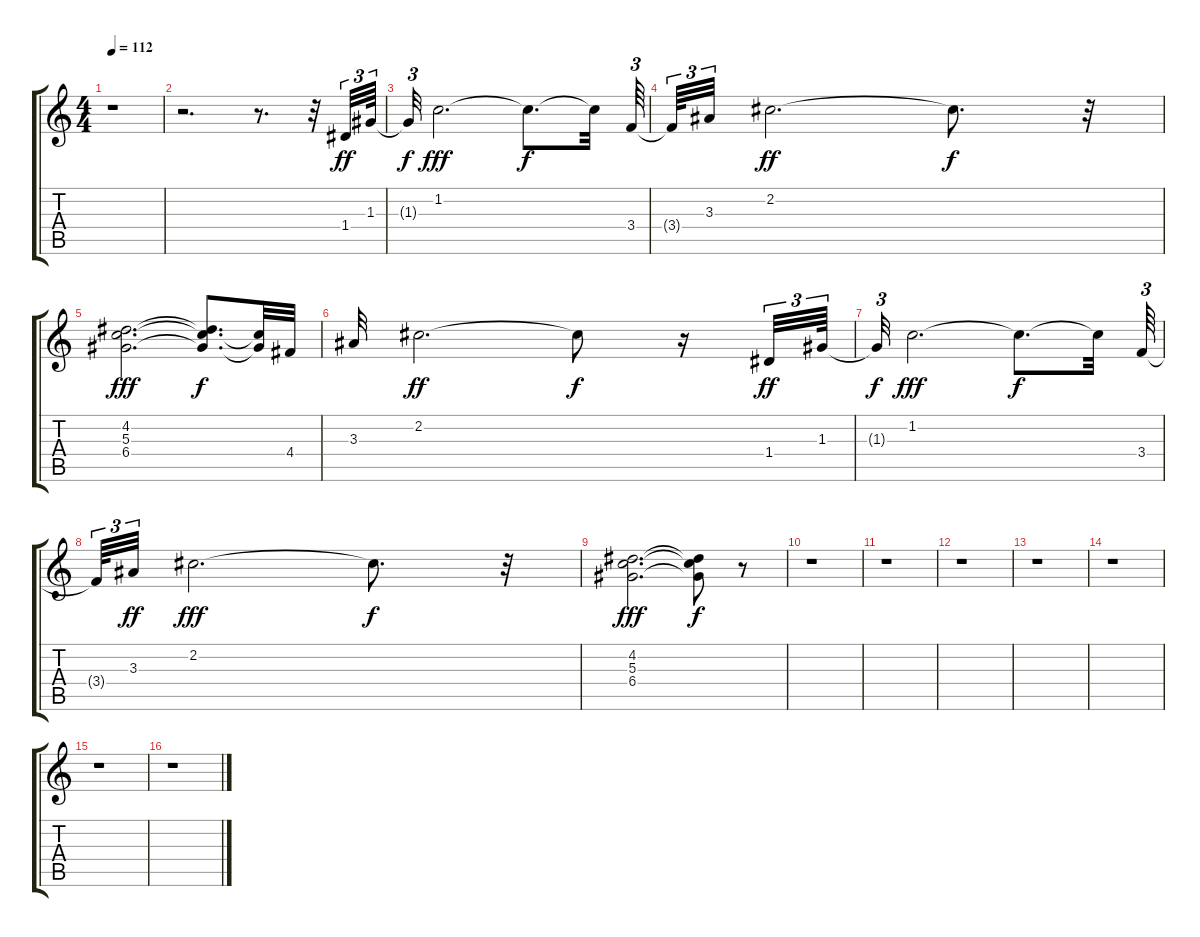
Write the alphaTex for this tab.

\track "" {instrument electricguitarclean}
\staff {score tabs}
\tuning (E4 B3 G3 D3 A2 E2) {hide}
\ts (4 4)
\tempo 112
\clef g2
\ks c
r.1{dy f} |
r.2{d} r.8{d} r.32 1.4.32{tu (3 2) dy ff} 1.3.64{tu (3 2)} |
1.3{t}.32{tu (3 2) dy f} 1.2.2{d dy fff} 1.2{t}.8{d dy f} 1.2{t}.32 3.4.64{tu (3 2)} |
3.4{t}.64{tu (3 2)} 3.3.32{tu (3 2)} 2.2.2{d dy ff} 2.2{t}.8{d dy f} r.32 |
(4.2 5.3 6.4).2{d dy fff} (4.2{t} 5.3{t} 6.4{t}).8{d dy f} (5.3{t} 6.4{t}).32 4.4.32 |
3.3.32 2.2.2{d dy ff} 2.2{t}.8{dy f} r.16 1.4.32{tu (3 2) dy ff} 1.3.64{tu (3 2)} |
1.3{t}.32{tu (3 2) dy f} 1.2.2{d dy fff} 1.2{t}.8{d dy f} 1.2{t}.32 3.4.64{tu (3 2)} |
3.4{t}.64{tu (3 2)} 3.3.32{tu (3 2) dy ff} 2.2.2{d dy fff} 2.2{t}.8{d dy f} r.32 |
(4.2 5.3 6.4).2{d dy fff} (4.2{t} 5.3{t} 6.4{t}).8{dy f} r.8 |
r.1 |
r.1 |
r.1 |
r.1 |
r.1 |
r.1 |
r.1
